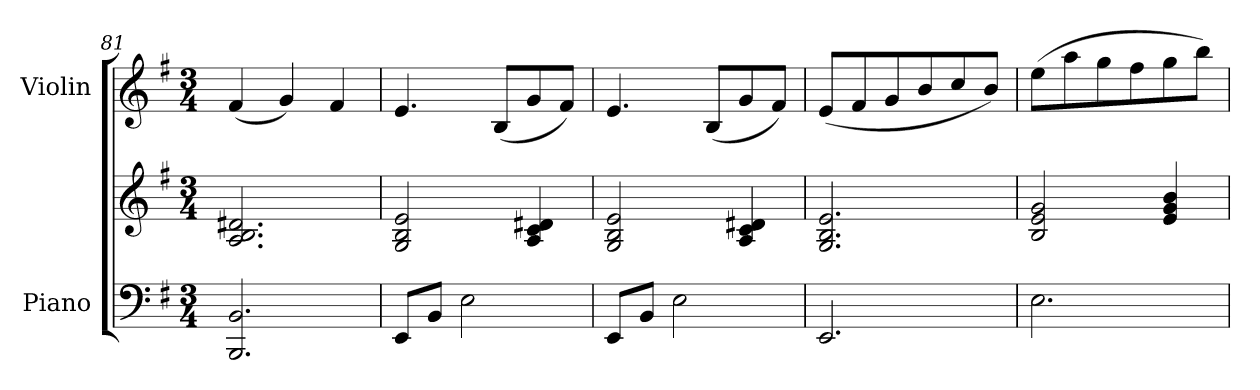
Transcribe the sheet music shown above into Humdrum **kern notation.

**kern	**kern	**dynam	**kern	**dynam
*part2	*part2	*part2	*part1	*part1
*staff3	*staff2	*staff2/3	*staff1	*staff1
*I"Piano	*	*	*I"Violin	*
*I'Pno	*	*	*I'Vln	*
*clefF4	*clefG2	*	*clefG2	*
*k[f#]	*k[f#]	*	*k[f#]	*
*M3/4	*M3/4	*	*M3/4	*
=81	=81	=81	=81	=81
2.BBB/ 2.BB/	2.A/ 2.B/ 2.d#X/	.	(4f#/	.
.	.	.	4g/)	.
.	.	.	4f#/	.
=82	=82	=82	=82	=82
8EE/L	2G/ 2B/ 2e/	.	4.e/	.
8BB/J	.	.	.	.
2E\	.	.	.	.
.	.	.	(8B/L	.
.	4A/ 4c/ 4d#X/	.	8g/	.
.	.	.	8f#/J)	.
=83	=83	=83	=83	=83
8EE/L	2G/ 2B/ 2e/	.	4.e/	.
8BB/J	.	.	.	.
2E\	.	.	.	.
.	.	.	(8B/L	.
.	4A/ 4c/ 4d#X/	.	8g/	.
.	.	.	8f#/J)	.
=84	=84	=84	=84	=84
2.EE/	2.G/ 2.B/ 2.e/	.	(8e/L	.
.	.	.	8f#/	.
.	.	.	8g/	.
.	.	.	8b/	.
.	.	.	8cc/	.
.	.	.	8b/J)	.
!!LO:LB:g=z
=85	=85	=85	=85	=85
2.E\	2B/ 2e/ 2g/	.	(8ee\L	.
.	.	.	8aa\	.
!	!	!	!	!LO:DY:a
.	.	.	8gg\	other-dynamics
.	.	.	8ff#\	.
!	!	!LO:DY:a	!	!
.	4e/ 4g/ 4b/	other-dynamics	8gg\	.
.	.	.	8bb\J)	.
=	=	=	=	=
*-	*-	*-	*-	*-
